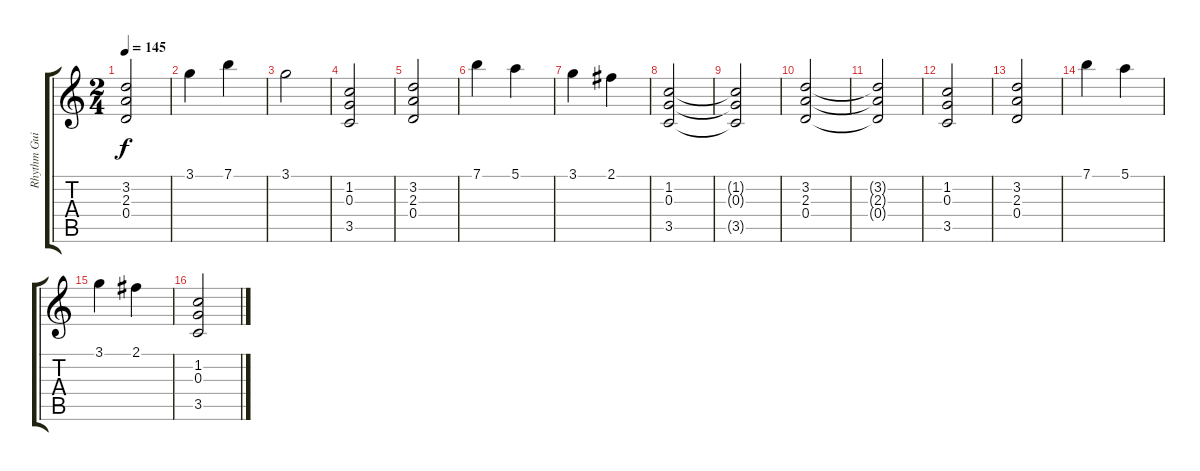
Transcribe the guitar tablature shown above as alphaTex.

\track ("Rhythm Guitar" "Rhythm Gui") {instrument distortionguitar}
\staff {score tabs}
\tuning (E4 B3 G3 D3 A2 E2) {hide}
\ts (2 4)
\tempo 145
\clef g2
\ks c
(3.2 2.3 0.4).2{dy f} |
3.1.4 7.1.4 |
3.1.2 |
(1.2 0.3 3.5).2 |
(3.2 2.3 0.4).2 |
7.1.4 5.1.4 |
3.1.4 2.1.4 |
(1.2 0.3 3.5).2 |
(1.2{t} 0.3{t} 3.5{t}).2 |
(3.2 2.3 0.4).2 |
(3.2{t} 2.3{t} 0.4{t}).2 |
(1.2 0.3 3.5).2 |
(3.2 2.3 0.4).2 |
7.1.4 5.1.4 |
3.1.4 2.1.4 |
(1.2 0.3 3.5).2
